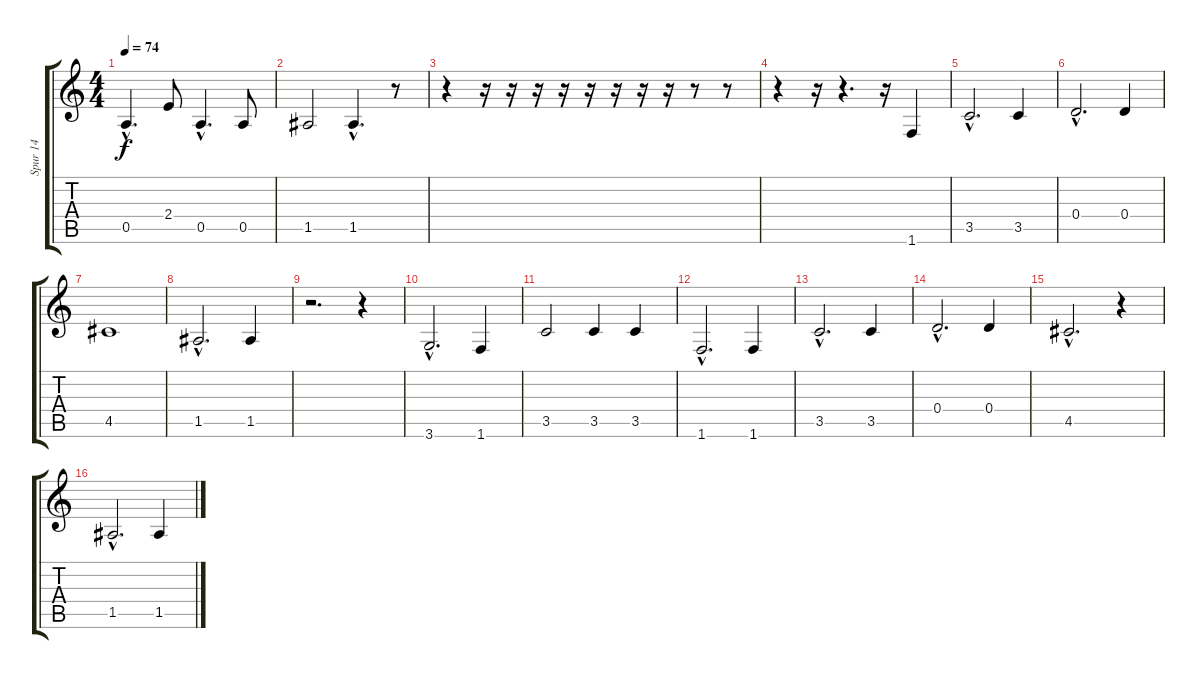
\track ("Spur 14" "Spur 14") {instrument contrabass}
\staff {score tabs}
\tuning (E4 B3 G3 D3 A2 E2) {hide}
\ts (4 4)
\tempo 74
\clef g2
\ks c
0.5{hac}.4{d dy f} 2.4.8 0.5{hac}.4{d} 0.5.8 |
1.5.2 1.5{hac}.4{d} r.8 |
r.4 r.16 r.16 r.16 r.16 r.16 r.16 r.16 r.16 r.8 r.8 |
r.4 r.16 r.4{d} r.16 1.6.4 |
3.5{hac}.2{d} 3.5.4 |
0.4{hac}.2{d} 0.4.4 |
4.5.1 |
1.5{hac}.2{d} 1.5.4 |
r.2{d} r.4 |
3.6{hac}.2{d} 1.6.4 |
3.5.2 3.5.4 3.5.4 |
1.6{hac}.2{d} 1.6.4 |
3.5{hac}.2{d} 3.5.4 |
0.4{hac}.2{d} 0.4.4 |
4.5{hac}.2{d} r.4 |
1.5{hac}.2{d} 1.5.4
